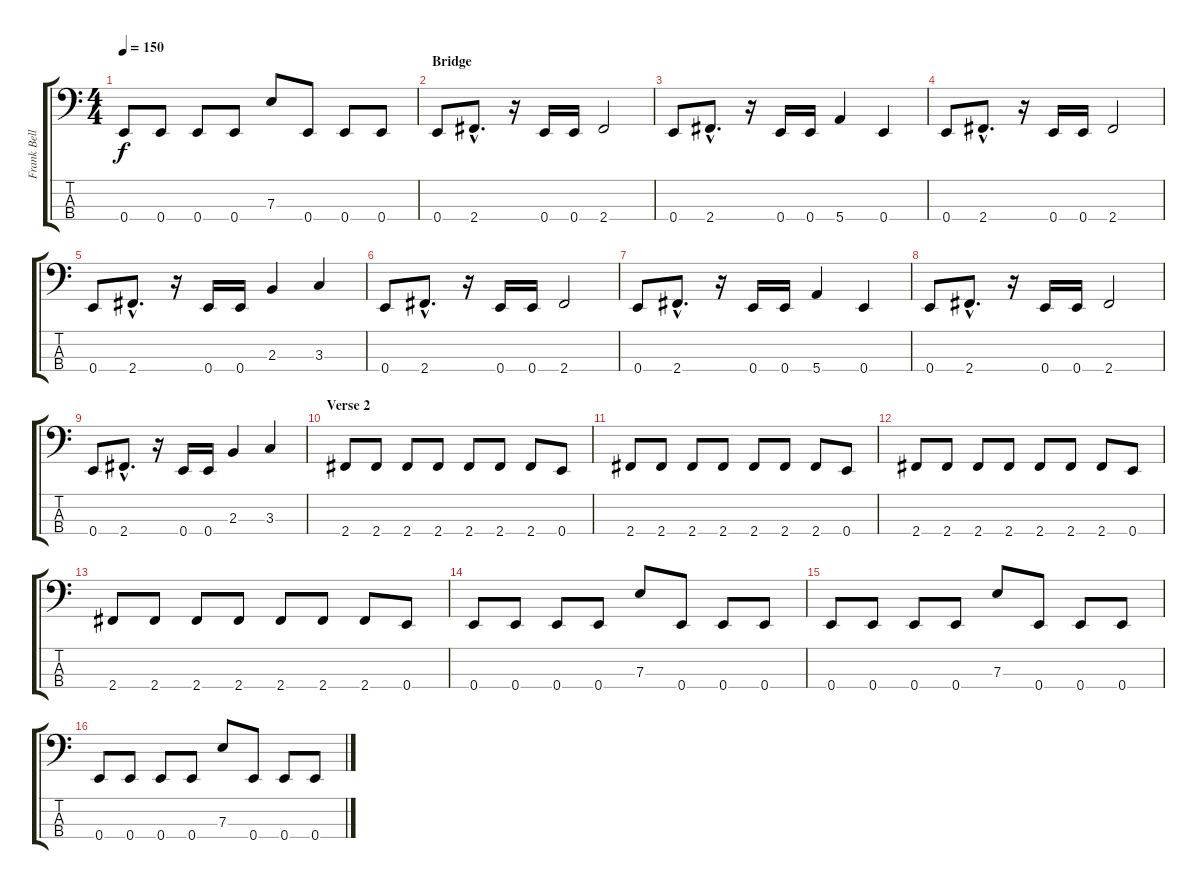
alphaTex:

\track ("Frank Bello" "Frank Bell") {instrument electricbasspick}
\staff {score tabs}
\tuning (G2 D2 A1 E1) {hide}
\ts (4 4)
\tempo 150
\clef f4
\ks c
0.4.8{dy f} 0.4.8 0.4.8 0.4.8 7.3.8 0.4.8 0.4.8 0.4.8 |
\section ("" "Bridge")
0.4.8 2.4{hac}.8{d} r.16 0.4.16 0.4.16 2.4.2 |
0.4.8 2.4{hac}.8{d} r.16 0.4.16 0.4.16 5.4.4 0.4.4 |
0.4.8 2.4{hac}.8{d} r.16 0.4.16 0.4.16 2.4.2 |
0.4.8 2.4{hac}.8{d} r.16 0.4.16 0.4.16 2.3.4 3.3.4 |
0.4.8 2.4{hac}.8{d} r.16 0.4.16 0.4.16 2.4.2 |
0.4.8 2.4{hac}.8{d} r.16 0.4.16 0.4.16 5.4.4 0.4.4 |
0.4.8 2.4{hac}.8{d} r.16 0.4.16 0.4.16 2.4.2 |
0.4.8 2.4{hac}.8{d} r.16 0.4.16 0.4.16 2.3.4 3.3.4 |
\section ("" "Verse 2")
2.4.8 2.4.8 2.4.8 2.4.8 2.4.8 2.4.8 2.4.8 0.4.8 |
2.4.8 2.4.8 2.4.8 2.4.8 2.4.8 2.4.8 2.4.8 0.4.8 |
2.4.8 2.4.8 2.4.8 2.4.8 2.4.8 2.4.8 2.4.8 0.4.8 |
2.4.8 2.4.8 2.4.8 2.4.8 2.4.8 2.4.8 2.4.8 0.4.8 |
0.4.8 0.4.8 0.4.8 0.4.8 7.3.8 0.4.8 0.4.8 0.4.8 |
0.4.8 0.4.8 0.4.8 0.4.8 7.3.8 0.4.8 0.4.8 0.4.8 |
0.4.8 0.4.8 0.4.8 0.4.8 7.3.8 0.4.8 0.4.8 0.4.8
